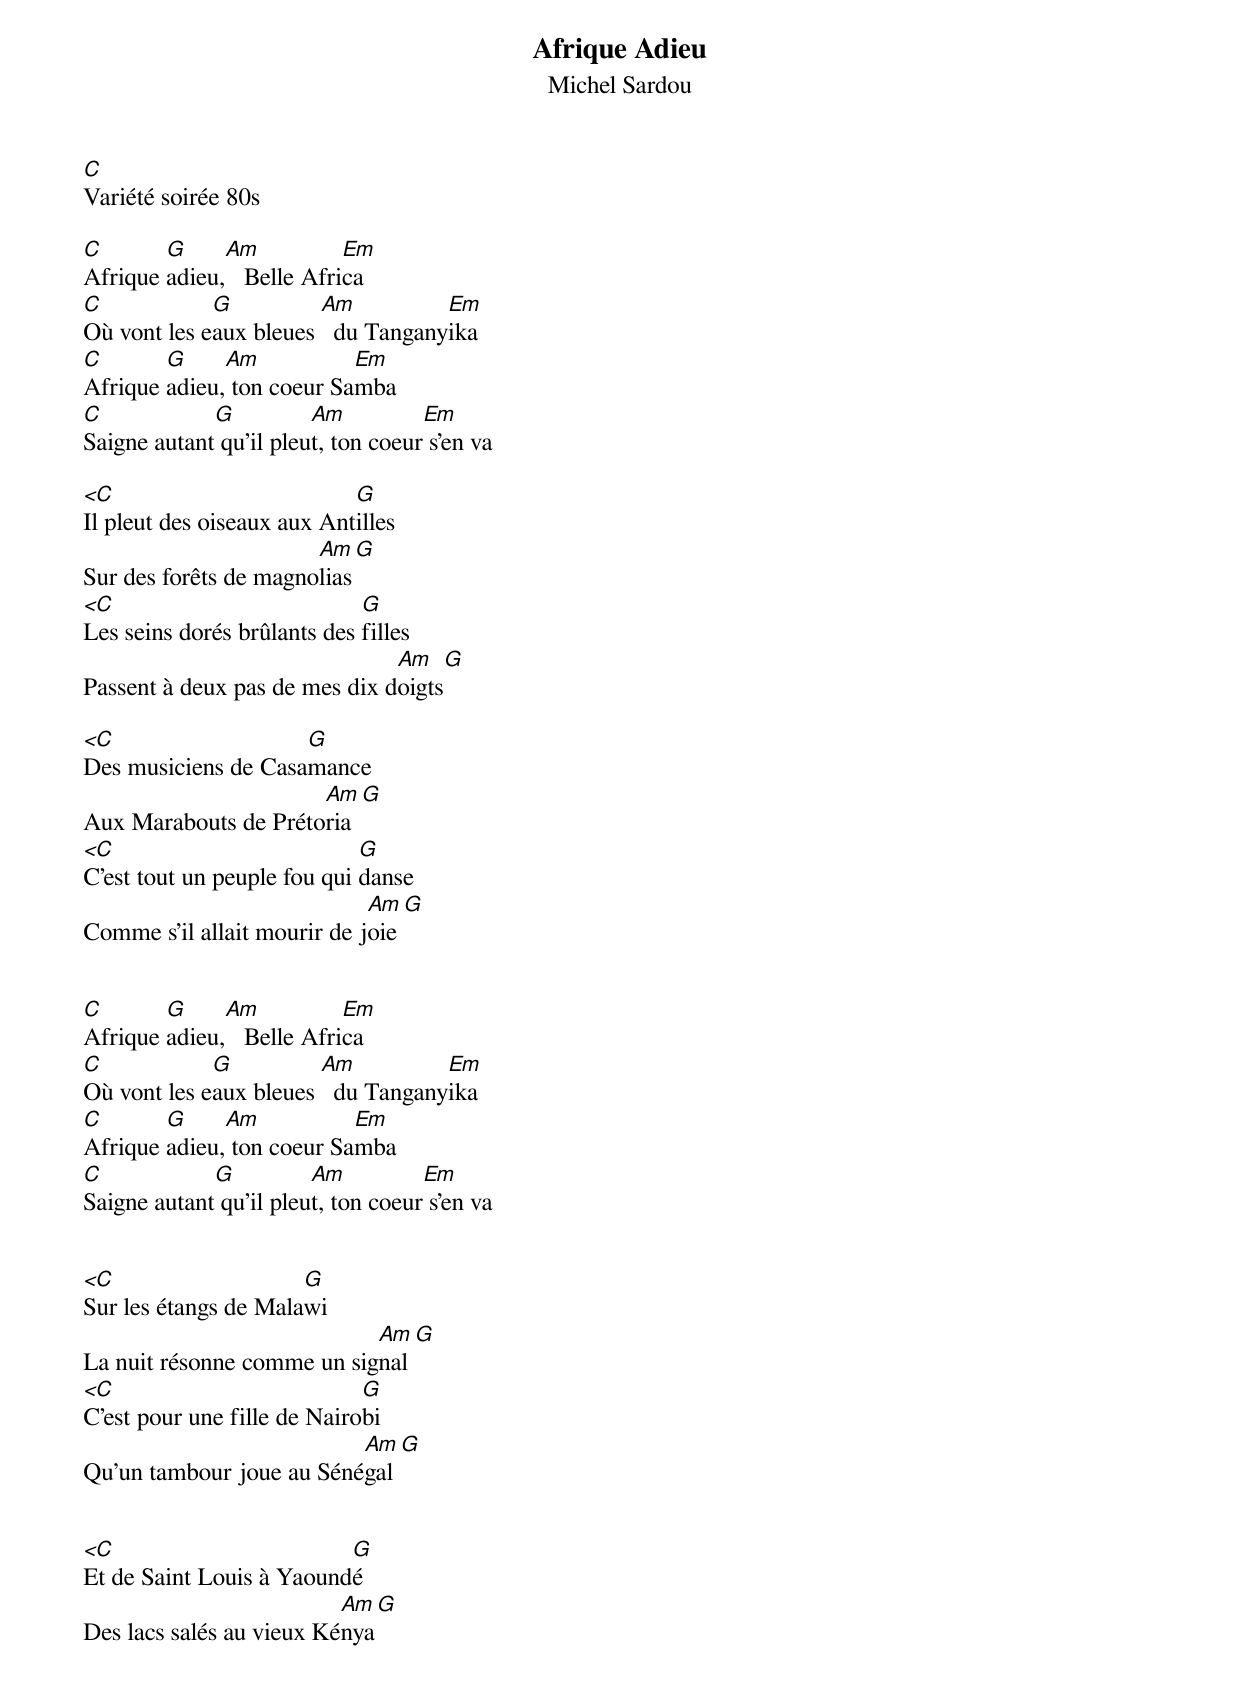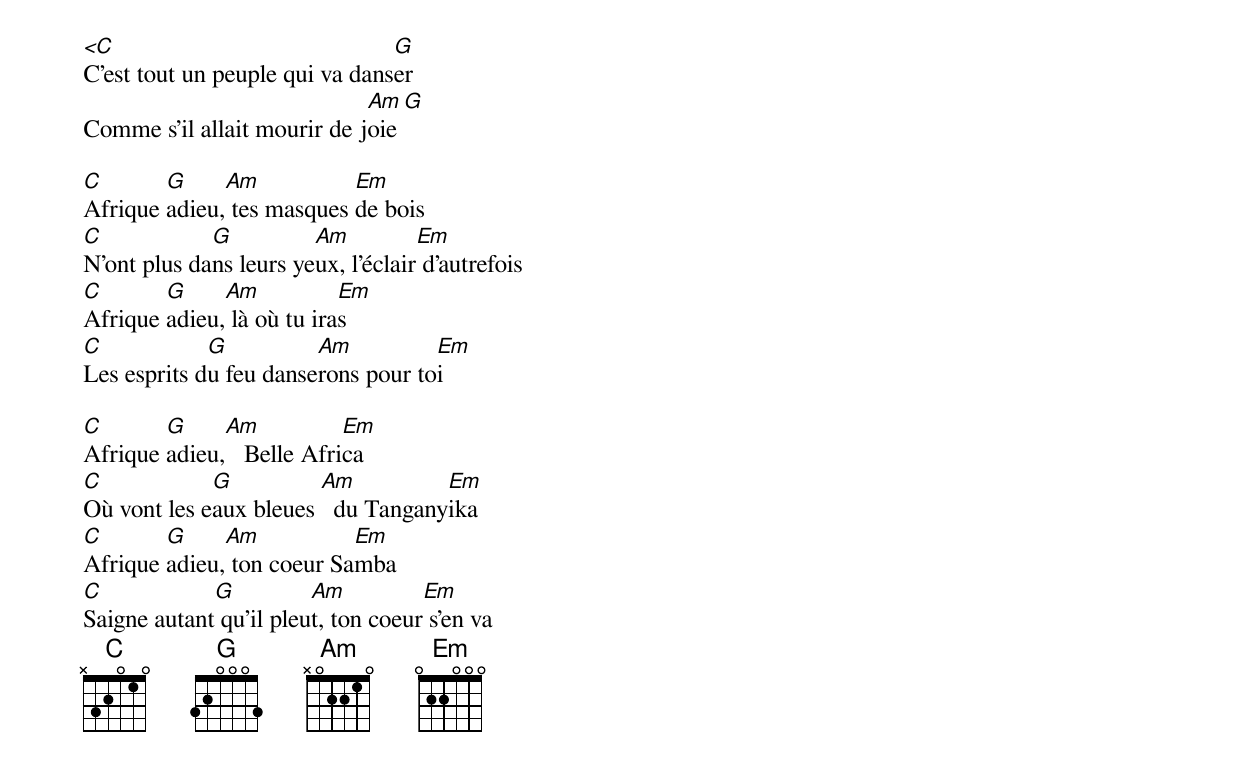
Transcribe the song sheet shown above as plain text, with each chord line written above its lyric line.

Afrique Adieu
Michel Sardou
C
Variété soirée 80s

C       G     Am           Em
Afrique adieu,   Belle Africa
C            G          Am          Em
Où vont les eaux bleues   du Tanganyika
C       G     Am           Em
Afrique adieu, ton coeur Samba
C            G          Am          Em
Saigne autant qu'il pleut, ton coeur s'en va

<C                          G
Il pleut des oiseaux aux Antilles
                       Am     G
Sur des forêts de magnolias
<C                           G
Les seins dorés brûlants des filles
                               Am          G
Passent à deux pas de mes dix doigts

<C                   G
Des musiciens de Casamance
                      Am     G
Aux Marabouts de Prétoria
<C                           G
C'est tout un peuple fou qui danse
                             Am          G
Comme s'il allait mourir de joie


C       G     Am           Em
Afrique adieu,   Belle Africa
C            G          Am          Em
Où vont les eaux bleues   du Tanganyika
C       G     Am           Em
Afrique adieu, ton coeur Samba
C            G          Am          Em
Saigne autant qu'il pleut, ton coeur s'en va


<C                    G
Sur les étangs de Malawi
                            Am     G
La nuit résonne comme un signal
<C                           G
C'est pour une fille de Nairobi
                          Am     G
Qu'un tambour joue au Sénégal


<C                        G
Et de Saint Louis à Yaoundé
                          Am     G
Des lacs salés au vieux Kénya
<C                              G
C'est tout un peuple qui va danser
                             Am     G
Comme s'il allait mourir de joie

C       G     Am           Em
Afrique adieu, tes masques de bois
C            G          Am          Em
N'ont plus dans leurs yeux, l'éclair d'autrefois
C       G     Am           Em
Afrique adieu, là où tu iras
C            G          Am          Em
Les esprits du feu danserons pour toi

C       G     Am           Em
Afrique adieu,   Belle Africa
C            G          Am          Em
Où vont les eaux bleues   du Tanganyika
C       G     Am           Em
Afrique adieu, ton coeur Samba
C            G          Am          Em
Saigne autant qu'il pleut, ton coeur s'en va
